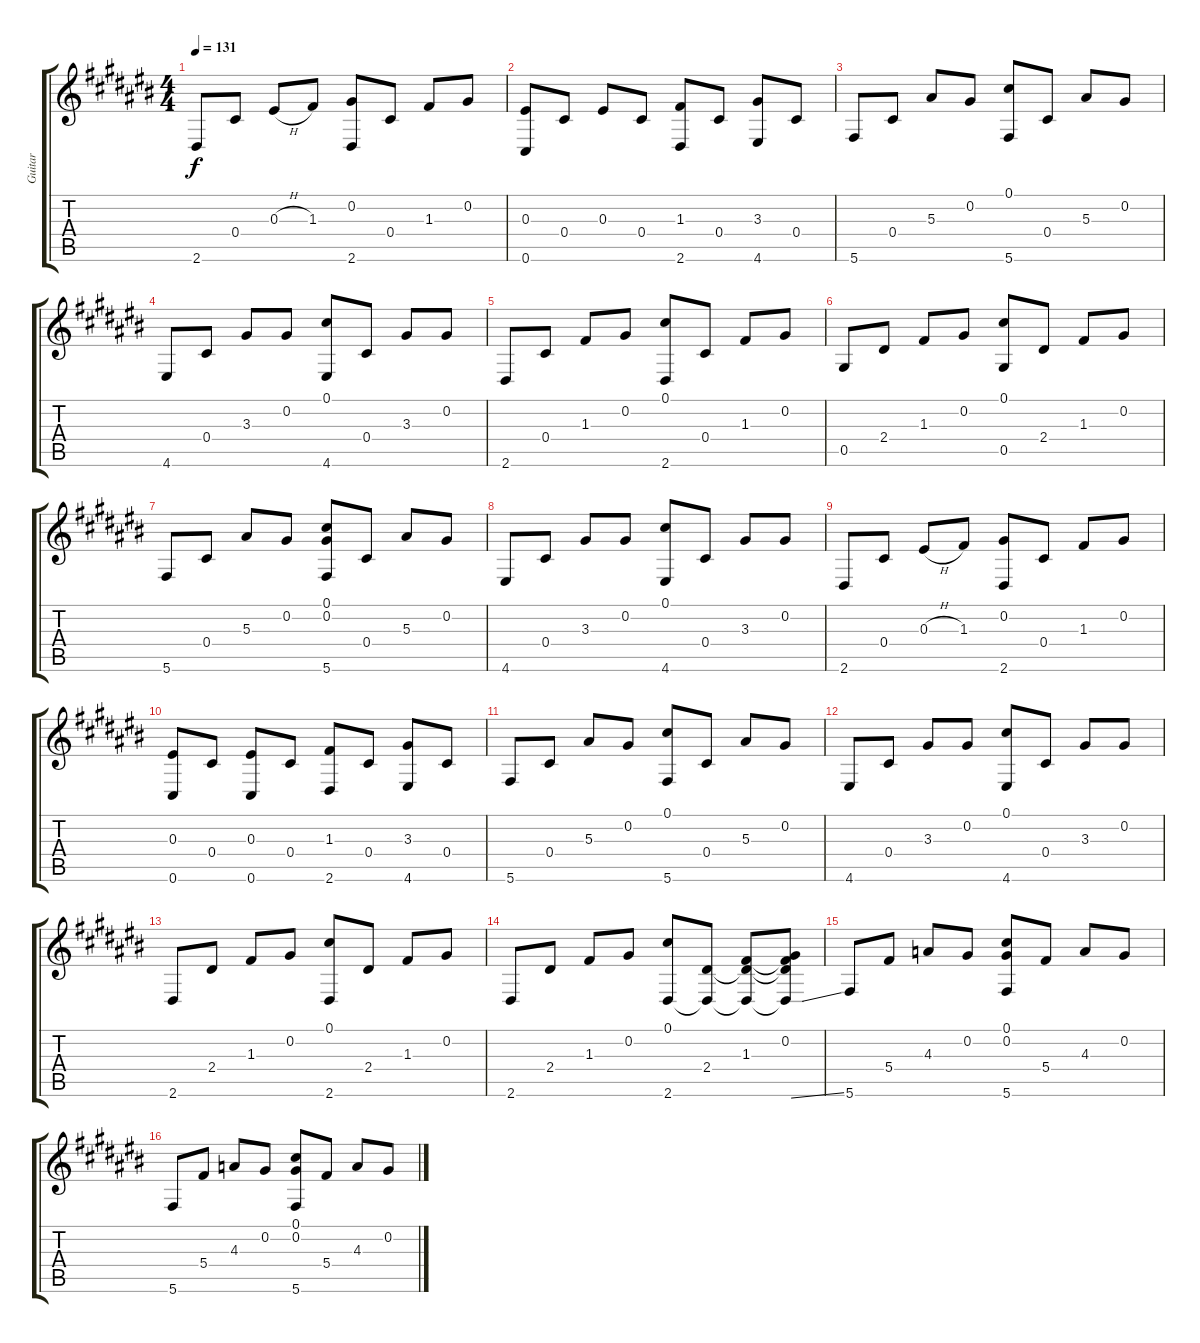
\track ("Guitar" "Guitar") {instrument acousticguitarsteel}
\staff {score tabs}
\tuning (Db4 Ab3 F3 Db3 Ab2 Db2) {hide}
\ts (4 4)
\tempo 131
\clef g2
\ks c#
2.6.8{dy f} 0.4.8 0.3{h}.8 1.3.8 (0.2 2.6).8 0.4.8 1.3.8 0.2.8 |
(0.3 0.6).8 0.4.8 0.3.8 0.4.8 (1.3 2.6).8 0.4.8 (3.3 4.6).8 0.4.8 |
5.6.8 0.4.8 5.3.8 0.2.8 (0.1 5.6).8 0.4.8 5.3.8 0.2.8 |
4.6.8 0.4.8 3.3.8 0.2.8 (0.1 4.6).8 0.4.8 3.3.8 0.2.8 |
2.6.8 0.4.8 1.3.8 0.2.8 (0.1 2.6).8 0.4.8 1.3.8 0.2.8 |
0.5.8 2.4.8 1.3.8 0.2.8 (0.1 0.5).8 2.4.8 1.3.8 0.2.8 |
5.6.8 0.4.8 5.3.8 0.2.8 (0.1 0.2 5.6).8 0.4.8 5.3.8 0.2.8 |
4.6.8 0.4.8 3.3.8 0.2.8 (0.1 4.6).8 0.4.8 3.3.8 0.2.8 |
2.6.8 0.4.8 0.3{h}.8 1.3.8 (0.2 2.6).8 0.4.8 1.3.8 0.2.8 |
(0.3 0.6).8 0.4.8 (0.3 0.6).8 0.4.8 (1.3 2.6).8 0.4.8 (3.3 4.6).8 0.4.8 |
5.6.8 0.4.8 5.3.8 0.2.8 (0.1 5.6).8 0.4.8 5.3.8 0.2.8 |
4.6.8 0.4.8 3.3.8 0.2.8 (0.1 4.6).8 0.4.8 3.3.8 0.2.8 |
2.6.8 2.4.8 1.3.8 0.2.8 (0.1 2.6).8 2.4.8 1.3.8 0.2.8 |
2.6.8 2.4.8 1.3.8 0.2.8 (0.1 2.6).8 (2.4 2.6{t}).8 (1.3 2.4{t} 2.6{t}).8 (0.2 1.3{t} 2.4{t} 2.6{ss t}).8 |
5.6.8 5.4.8 4.3.8 0.2.8 (0.1 0.2 5.6).8 5.4.8 4.3.8 0.2.8 |
5.6.8 5.4.8 4.3.8 0.2.8 (0.1 0.2 5.6).8 5.4.8 4.3.8 0.2.8
